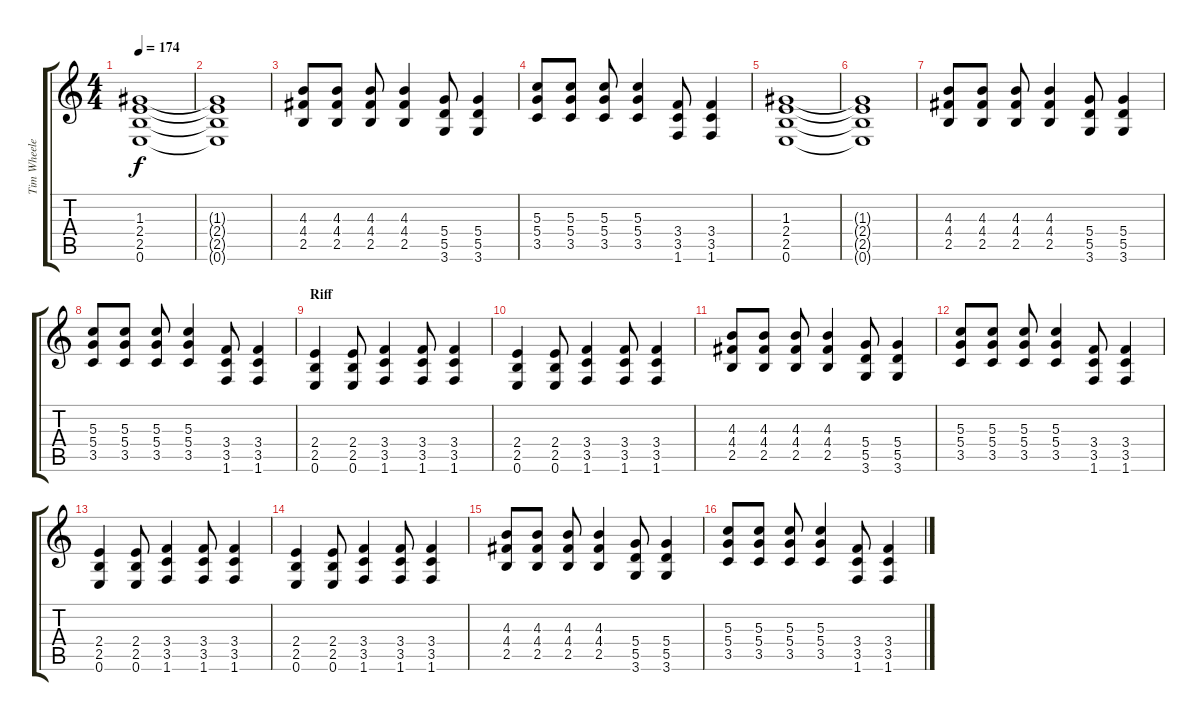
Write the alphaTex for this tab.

\track ("Tim Wheeler" "Tim Wheele") {instrument distortionguitar}
\staff {score tabs}
\tuning (E4 B3 G3 D3 A2 E2) {hide}
\ts (4 4)
\tempo 174
\clef g2
\ks c
(1.3 2.4 2.5 0.6).1{dy f instrument electricguitarclean} |
(1.3{t} 2.4{t} 2.5{t} 0.6{t}).1 |
(4.3 4.4 2.5).8{instrument distortionguitar} (4.3 4.4 2.5).8 (4.3 4.4 2.5).8 (4.3 4.4 2.5).4 (5.4 5.5 3.6).8 (5.4 5.5 3.6).4 |
(5.3 5.4 3.5).8 (5.3 5.4 3.5).8 (5.3 5.4 3.5).8 (5.3 5.4 3.5).4 (3.4 3.5 1.6).8 (3.4 3.5 1.6).4 |
(1.3 2.4 2.5 0.6).1{instrument electricguitarclean} |
(1.3{t} 2.4{t} 2.5{t} 0.6{t}).1 |
(4.3 4.4 2.5).8{instrument distortionguitar} (4.3 4.4 2.5).8 (4.3 4.4 2.5).8 (4.3 4.4 2.5).4 (5.4 5.5 3.6).8 (5.4 5.5 3.6).4 |
(5.3 5.4 3.5).8 (5.3 5.4 3.5).8 (5.3 5.4 3.5).8 (5.3 5.4 3.5).4 (3.4 3.5 1.6).8 (3.4 3.5 1.6).4 |
\section ("" "Riff")
(2.4 2.5 0.6).4 (2.4 2.5 0.6).8 (3.4 3.5 1.6).4 (3.4 3.5 1.6).8 (3.4 3.5 1.6).4 |
(2.4 2.5 0.6).4 (2.4 2.5 0.6).8 (3.4 3.5 1.6).4 (3.4 3.5 1.6).8 (3.4 3.5 1.6).4 |
(4.3 4.4 2.5).8 (4.3 4.4 2.5).8 (4.3 4.4 2.5).8 (4.3 4.4 2.5).4 (5.4 5.5 3.6).8 (5.4 5.5 3.6).4 |
(5.3 5.4 3.5).8 (5.3 5.4 3.5).8 (5.3 5.4 3.5).8 (5.3 5.4 3.5).4 (3.4 3.5 1.6).8 (3.4 3.5 1.6).4 |
(2.4 2.5 0.6).4 (2.4 2.5 0.6).8 (3.4 3.5 1.6).4 (3.4 3.5 1.6).8 (3.4 3.5 1.6).4 |
(2.4 2.5 0.6).4 (2.4 2.5 0.6).8 (3.4 3.5 1.6).4 (3.4 3.5 1.6).8 (3.4 3.5 1.6).4 |
(4.3 4.4 2.5).8 (4.3 4.4 2.5).8 (4.3 4.4 2.5).8 (4.3 4.4 2.5).4 (5.4 5.5 3.6).8 (5.4 5.5 3.6).4 |
(5.3 5.4 3.5).8 (5.3 5.4 3.5).8 (5.3 5.4 3.5).8 (5.3 5.4 3.5).4 (3.4 3.5 1.6).8 (3.4 3.5 1.6).4
